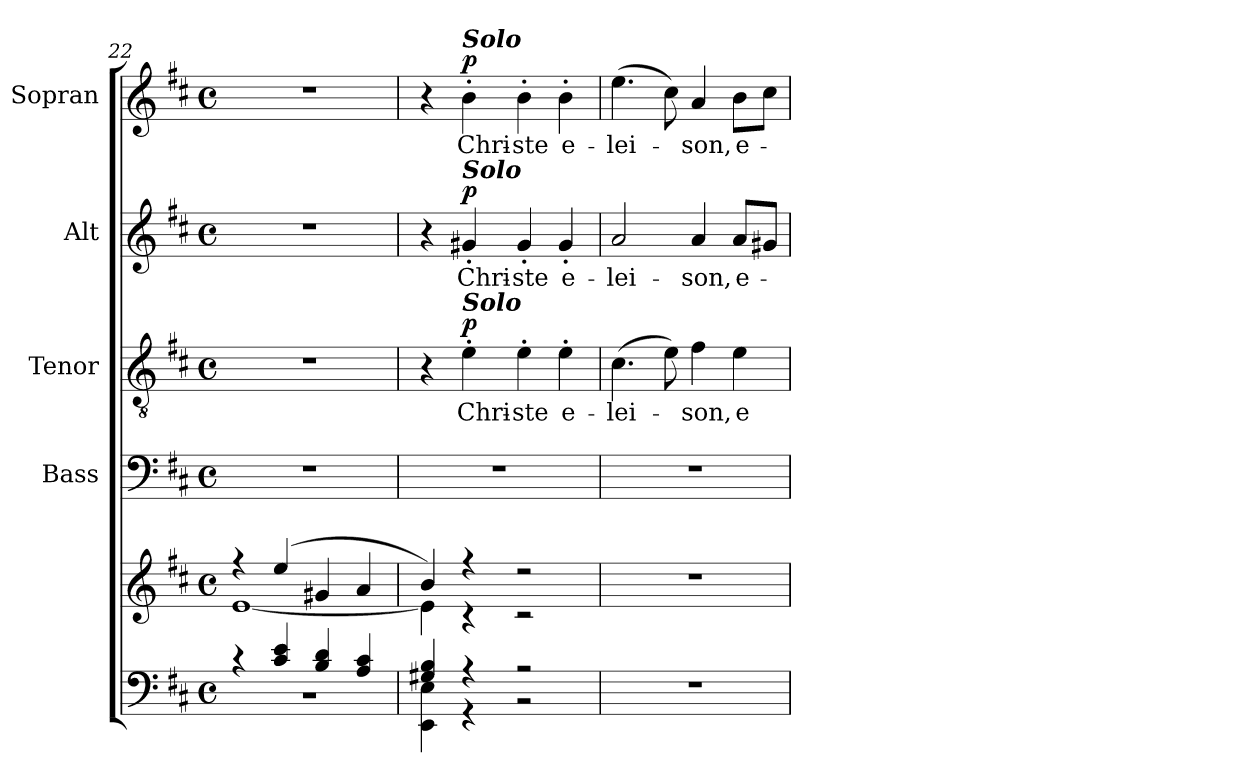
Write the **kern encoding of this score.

**kern	**kern	**kern	**kern	**text	**dynam	**kern	**text	**dynam	**kern	**text	**dynam
*part5	*part5	*part4	*part3	*part3	*part3	*part2	*part2	*part2	*part1	*part1	*part1
*staff6	*staff5	*staff4	*staff3	*staff3	*staff3	*staff2	*staff2	*staff2	*staff1	*staff1	*staff1
*	*	*I"Bass	*I"Tenor	*	*	*I"Alt	*	*	*I"Sopran	*	*
*	*	*I'B.	*I'T.	*	*	*I'A.	*	*	*I'S.	*	*
*clefF4	*clefG2	*clefF4	*clefGv2	*	*	*clefG2	*	*	*clefG2	*	*
*k[f#c#]	*k[f#c#]	*k[f#c#]	*k[f#c#]	*	*	*k[f#c#]	*	*	*k[f#c#]	*	*
*D:	*D:	*D:	*D:	*	*	*D:	*	*	*D:	*	*
*M4/4	*M4/4	*M4/4	*M4/4	*	*	*M4/4	*	*	*M4/4	*	*
*met(c)	*met(c)	*met(c)	*met(c)	*	*	*met(c)	*	*	*met(c)	*	*
=22	=22	=22	=22	=22	=22	=22	=22	=22	=22	=22	=22
*^	*^	*	*	*	*	*	*	*	*	*	*
4rc	1r	4ree	[<1e	1r	1r	.	.	1r	.	.	1r	.	.
4c#/ 4e/	.	(4ee/	.	.	.	.	.	.	.	.	.	.	.
4B/ 4d/	.	4g#X/	.	.	.	.	.	.	.	.	.	.	.
4A/ 4c#/	.	4a/	.	.	.	.	.	.	.	.	.	.	.
=23	=23	=23	=23	=23	=23	=23	=23	=23	=23	=23	=23	=23	=23
4G#X/ 4B/	4EE\ 4E\	4b/)	4e\]	1r	4r	.	.	4r	.	.	4r	.	.
!	!	!	!	!	!	!	!	!	!	!	!LO:TX:a:Bi:t=Solo	!	!
!	!	!	!	!	!	!	!	!LO:TX:a:Bi:t=Solo	!	!	!	!	!
!	!	!	!	!	!LO:TX:a:Bi:t=Solo	!	!	!	!	!	!	!	!
!	!	!	!	!	!	!LO:LY:b	!LO:DY:a	!	!LO:LY:b	!LO:DY:a	!	!LO:LY:b	!LO:DY:a
4r	4r	4r	4r	.	4e'>\	Chri-	p	4g#X'</	Chri-	p	4b'>\	Chri-	p
!	!	!	!	!	!	!LO:LY:b	!	!	!LO:LY:b	!	!	!LO:LY:b	!
2r	2r	2r	2r	.	4e'>\	-ste	.	4g#'</	-ste	.	4b'>\	-ste	.
!	!	!	!	!	!	!LO:LY:b	!	!	!LO:LY:b	!	!	!LO:LY:b	!
.	.	.	.	.	4e'>\	e-	.	4g#'</	e-	.	4b'>\	e-	.
*v	*v	*	*	*	*	*	*	*	*	*	*	*	*
*	*v	*v	*	*	*	*	*	*	*	*	*	*
=24	=24	=24	=24	=24	=24	=24	=24	=24	=24	=24	=24
!	!	!	!	!LO:LY:b	!	!	!LO:LY:b	!	!	!LO:LY:b	!
1r	1r	1r	(>4.c#\	-lei-	.	2a/	-lei-	.	(>4.ee\	-lei-	.
.	.	.	8e\)	.	.	.	.	.	8cc#\)	.	.
!	!	!	!	!LO:LY:b	!	!	!LO:LY:b	!	!	!LO:LY:b	!
.	.	.	4f#\	-son,	.	4a/	-son,	.	4a/	-son,	.
!	!	!	!	!LO:LY:b	!	!	!LO:LY:b	!	!	!LO:LY:b	!
.	.	.	4e\	e-	.	8a/L	e-	.	8b\L	e-	.
.	.	.	.	.	.	8g#X/J	.	.	8cc#\J	.	.
=	=	=	=	=	=	=	=	=	=	=	=
*-	*-	*-	*-	*-	*-	*-	*-	*-	*-	*-	*-
